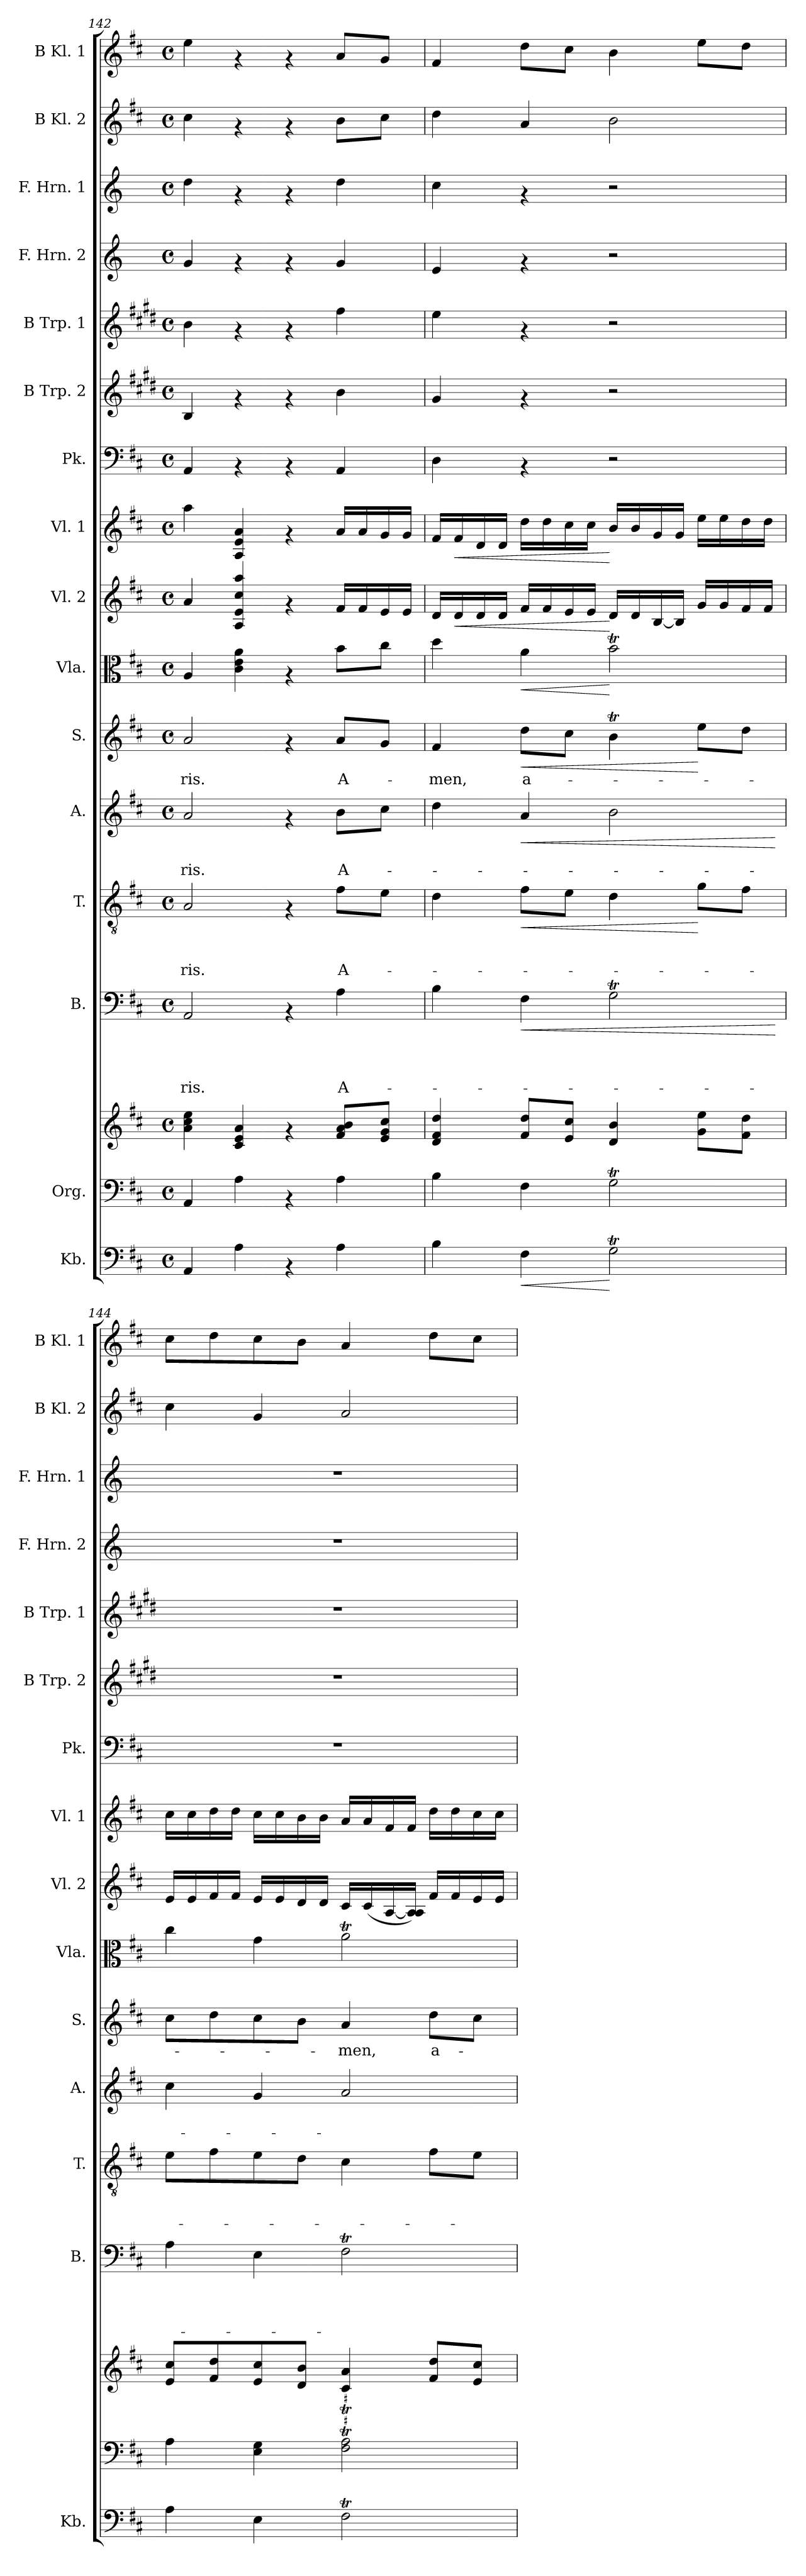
**kern	**dynam	**kern	**kern	**kern	**text	**text	**text	**text	**dynam	**kern	**text	**text	**text	**dynam	**kern	**text	**text	**dynam	**kern	**text	**dynam	**kern	**dynam	**kern	**dynam	**kern	**dynam	**kern	**kern	**kern	**kern	**kern	**kern	**kern
*part16	*part16	*part15	*part15	*part14	*part14	*part14	*part14	*part14	*part14	*part13	*part13	*part13	*part13	*part13	*part12	*part12	*part12	*part12	*part11	*part11	*part11	*part10	*part10	*part9	*part9	*part8	*part8	*part7	*part6	*part5	*part4	*part3	*part2	*part1
*staff17	*staff17	*staff16	*staff15	*staff14	*staff14	*staff14	*staff14	*staff14	*staff14	*staff13	*staff13	*staff13	*staff13	*staff13	*staff12	*staff12	*staff12	*staff12	*staff11	*staff11	*staff11	*staff10	*staff10	*staff9	*staff9	*staff8	*staff8	*staff7	*staff6	*staff5	*staff4	*staff3	*staff2	*staff1
*I"Kb.	*	*I"Org.	*	*I"B.	*	*	*	*	*	*I"T.	*	*	*	*	*I"A.	*	*	*	*I"S.	*	*	*I"Vla.	*	*I"Vl. 2	*	*I"Vl. 1	*	*I"Pk.	*I"B Trp. 2	*I"B Trp. 1	*I"F. Hrn. 2	*I"F. Hrn. 1	*I"B Kl. 2	*I"B Kl. 1
*I'Kb.	*	*	*	*I'B.	*	*	*	*	*	*I'T.	*	*	*	*	*I'A.	*	*	*	*I'S.	*	*	*I'Vla.	*	*I'Vl. 2	*	*I'Vl. 1	*	*I'Pk.	*I'B Trp. 2	*I'B Trp. 1	*I'F. Hrn. 2	*I'F. Hrn. 1	*I'B Kl. 2	*I'B Kl. 1
*clefF4	*	*clefF4	*clefG2	*clefF4	*	*	*	*	*	*clefGv2	*	*	*	*	*clefG2	*	*	*	*clefG2	*	*	*clefC3	*	*clefG2	*	*clefG2	*	*clefF4	*clefG2	*clefG2	*clefG2	*clefG2	*clefG2	*clefG2
*	*	*	*	*	*	*	*	*	*	*	*	*	*	*	*	*	*	*	*	*	*	*	*	*	*	*	*	*	*ITrd1c2	*ITrd1c2	*ITrd-1c-2	*ITrd-1c-2	*	*
*k[f#c#]	*	*k[f#c#]	*k[f#c#]	*k[f#c#]	*	*	*	*	*	*k[f#c#]	*	*	*	*	*k[f#c#]	*	*	*	*k[f#c#]	*	*	*k[f#c#]	*	*k[f#c#]	*	*k[f#c#]	*	*k[f#c#]	*k[f#c#]	*k[f#c#]	*k[f#c#]	*k[f#c#]	*k[f#c#]	*k[f#c#]
*D:	*	*D:	*D:	*D:	*	*	*	*	*	*D:	*	*	*	*	*D:	*	*	*	*D:	*	*	*D:	*	*D:	*	*D:	*	*D:	*D:	*D:	*D:	*D:	*D:	*D:
*M4/4	*	*M4/4	*M4/4	*M4/4	*	*	*	*	*	*M4/4	*	*	*	*	*M4/4	*	*	*	*M4/4	*	*	*M4/4	*	*M4/4	*	*M4/4	*	*M4/4	*M4/4	*M4/4	*M4/4	*M4/4	*M4/4	*M4/4
*met(c)	*	*met(c)	*met(c)	*met(c)	*	*	*	*	*	*met(c)	*	*	*	*	*met(c)	*	*	*	*met(c)	*	*	*met(c)	*	*met(c)	*	*met(c)	*	*met(c)	*met(c)	*met(c)	*met(c)	*met(c)	*met(c)	*met(c)
=142	=142	=142	=142	=142	=142	=142	=142	=142	=142	=142	=142	=142	=142	=142	=142	=142	=142	=142	=142	=142	=142	=142	=142	=142	=142	=142	=142	=142	=142	=142	=142	=142	=142	=142
!	!	!	!	!	!	!	!	!LO:LY:b	!	!	!	!	!LO:LY:b	!	!	!	!LO:LY:b	!	!	!LO:LY:b	!	!	!	!	!	!	!	!	!	!	!	!	!	!
4AA/	.	4AA/	4a\ 4cc#\ 4ee\	2AA/	.	.	.	-ris.	.	2A/	.	.	-ris.	.	2a/	.	-ris.	.	2a/	-ris.	.	4A/	.	4a/	.	4aa\	.	4AA/	4A/	4a\	4a/	4ee\	4cc#\	4ee\
4A\	.	4A\	4c#/ 4e/ 4a/	.	.	.	.	.	.	.	.	.	.	.	.	.	.	.	.	.	.	4c#\ 4e\ 4a\	.	4A/ 4e/ 4cc#/ 4aa/	.	4A/ 4e/ 4a/	.	4rAA	4rf	4rf	4rf	4rf	4rf	4rf
4rAA	.	4rAA	4rf	4rAA	.	.	.	.	.	4rF	.	.	.	.	4rf	.	.	.	4rf	.	.	4rG	.	4rf	.	4rf	.	4rAA	4rf	4rf	4rf	4rf	4rf	4rf
!	!	!	!	!	!	!	!	!LO:LY:b	!	!	!	!	!LO:LY:b	!	!	!	!LO:LY:b	!	!	!LO:LY:b	!	!	!	!	!	!	!	!	!	!	!	!	!	!
4A\	.	4A\	8f#/ 8a/ 8b/L	4A\	.	.	.	A-	.	8f#\L	.	.	A-	.	8b\L	.	A-	.	8a/L	A-	.	8b\L	.	16f#/LL	.	16a/LL	.	4AA/	4a\	4ee\	4a/	4ee\	8b\L	8a/L
.	.	.	.	.	.	.	.	.	.	.	.	.	.	.	.	.	.	.	.	.	.	.	.	16f#/	.	16a/	.	.	.	.	.	.	.	.
.	.	.	8e/ 8g/ 8cc#/J	.	.	.	.	.	.	8e\J	.	.	.	.	8cc#\J	.	.	.	8g/J	.	.	8cc#\J	.	16e/	.	16g/	.	.	.	.	.	.	8cc#\J	8g/J
.	.	.	.	.	.	.	.	.	.	.	.	.	.	.	.	.	.	.	.	.	.	.	.	16e/JJ	.	16g/JJ	.	.	.	.	.	.	.	.
=143	=143	=143	=143	=143	=143	=143	=143	=143	=143	=143	=143	=143	=143	=143	=143	=143	=143	=143	=143	=143	=143	=143	=143	=143	=143	=143	=143	=143	=143	=143	=143	=143	=143	=143
!	!	!	!	!	!	!	!	!	!	!	!	!	!	!	!	!	!	!	!	!LO:LY:b	!	!	!	!	!	!	!	!	!	!	!	!	!	!
4B\	.	4B\	4d/ 4f#/ 4dd/	4B\	.	.	.	.	.	4d\	.	.	.	.	4dd\	.	.	.	4f#/	-men,	.	4dd\	.	16d/LL	.	16f#/LL	.	4D\	4f#/	4dd\	4f#/	4dd\	4dd\	4f#/
!	!	!	!	!	!	!	!	!	!	!	!	!	!	!	!	!	!	!	!	!	!	!	!	!	!LO:HP:b	!	!LO:HP:b	!	!	!	!	!	!	!
.	.	.	.	.	.	.	.	.	.	.	.	.	.	.	.	.	.	.	.	.	.	.	.	16d/	<	16f#/	<	.	.	.	.	.	.	.
.	.	.	.	.	.	.	.	.	.	.	.	.	.	.	.	.	.	.	.	.	.	.	.	16d/	.	16d/	.	.	.	.	.	.	.	.
.	.	.	.	.	.	.	.	.	.	.	.	.	.	.	.	.	.	.	.	.	.	.	.	16d/JJ	.	16d/JJ	.	.	.	.	.	.	.	.
!	!LO:HP:b	!	!	!	!	!	!	!	!LO:HP:b	!	!	!	!	!LO:HP:b	!	!	!	!LO:HP:b	!	!LO:LY:b	!LO:HP:b	!	!LO:HP:b	!	!	!	!	!	!	!	!	!	!	!
4F#\	<	4F#\	8f#/ 8dd/L	4F#\	.	.	.	.	<	8f#\L	.	.	.	<	4a/	.	.	<	8dd\L	a-	<	4a\	<	16f#/LL	.	16dd\LL	.	4rAA	4rf	4rf	4rf	4rf	4a/	8dd\L
.	.	.	.	.	.	.	.	.	.	.	.	.	.	.	.	.	.	.	.	.	.	.	.	16f#/	.	16dd\	.	.	.	.	.	.	.	.
.	.	.	8e/ 8cc#/J	.	.	.	.	.	.	8e\J	.	.	.	.	.	.	.	.	8cc#\J	.	.	.	.	16e/	.	16cc#\	.	.	.	.	.	.	.	8cc#\J
.	.	.	.	.	.	.	.	.	.	.	.	.	.	.	.	.	.	.	.	.	.	.	.	16e/JJ	.	16cc#\JJ	.	.	.	.	.	.	.	.
2GT\	[	2GT\	4d/ 4b/	2GT\	.	.	.	.	.	4d\	.	.	.	.	2b\	.	.	.	4bT\	.	.	2bT\	[	16d/LL	[	16b/LL	[	2r	2r	2r	2r	2r	2b\	4b\
.	.	.	.	.	.	.	.	.	.	.	.	.	.	.	.	.	.	.	.	.	.	.	.	16d/	.	16b/	.	.	.	.	.	.	.	.
.	.	.	.	.	.	.	.	.	.	.	.	.	.	.	.	.	.	.	.	.	.	.	.	[>16B/	.	16g/	.	.	.	.	.	.	.	.
.	.	.	.	.	.	.	.	.	.	.	.	.	.	.	.	.	.	.	.	.	.	.	.	16B/JJ]	.	16g/JJ	.	.	.	.	.	.	.	.
.	.	.	8g\ 8ee\L	.	.	.	.	.	.	8g\L	.	.	.	[	.	.	.	.	8ee\L	.	[	.	.	16g/LL	.	16ee\LL	.	.	.	.	.	.	.	8ee\L
.	.	.	.	.	.	.	.	.	.	.	.	.	.	.	.	.	.	.	.	.	.	.	.	16g/	.	16ee\	.	.	.	.	.	.	.	.
.	.	.	8f#\ 8dd\J	.	.	.	.	.	.	8f#\J	.	.	.	.	.	.	.	.	8dd\J	.	.	.	.	16f#/	.	16dd\	.	.	.	.	.	.	.	8dd\J
.	.	.	.	.	.	.	.	.	.	.	.	.	.	.	.	.	.	.	.	.	.	.	.	16f#/JJ	.	16dd\JJ	.	.	.	.	.	.	.	.
.	.	.	.	.	.	.	.	.	[	.	.	.	.	.	.	.	.	[	.	.	.	.	.	.	.	.	.	.	.	.	.	.	.	.
!!LO:PB:g=z
=144	=144	=144	=144	=144	=144	=144	=144	=144	=144	=144	=144	=144	=144	=144	=144	=144	=144	=144	=144	=144	=144	=144	=144	=144	=144	=144	=144	=144	=144	=144	=144	=144	=144	=144
4A\	.	4A\	8e/ 8cc#/L	4A\	.	.	.	.	.	8e\L	.	.	.	.	4cc#\	.	.	.	8cc#\L	.	.	4cc#\	.	16e/LL	.	16cc#\LL	.	1r	1r	1r	1r	1r	4cc#\	8cc#\L
.	.	.	.	.	.	.	.	.	.	.	.	.	.	.	.	.	.	.	.	.	.	.	.	16e/	.	16cc#\	.	.	.	.	.	.	.	.
.	.	.	8f#/ 8dd/	.	.	.	.	.	.	8f#\	.	.	.	.	.	.	.	.	8dd\	.	.	.	.	16f#/	.	16dd\	.	.	.	.	.	.	.	8dd\
.	.	.	.	.	.	.	.	.	.	.	.	.	.	.	.	.	.	.	.	.	.	.	.	16f#/JJ	.	16dd\JJ	.	.	.	.	.	.	.	.
4E\	.	4E\ 4G\	8e/ 8cc#/	4E\	.	.	.	.	.	8e\	.	.	.	.	4g/	.	.	.	8cc#\	.	.	4g\	.	16e/LL	.	16cc#\LL	.	.	.	.	.	.	4g/	8cc#\
.	.	.	.	.	.	.	.	.	.	.	.	.	.	.	.	.	.	.	.	.	.	.	.	16e/	.	16cc#\	.	.	.	.	.	.	.	.
.	.	.	8d/ 8b/J	.	.	.	.	.	.	8d\J	.	.	.	.	.	.	.	.	8b\J	.	.	.	.	16d/	.	16b\	.	.	.	.	.	.	.	8b\J
.	.	.	.	.	.	.	.	.	.	.	.	.	.	.	.	.	.	.	.	.	.	.	.	16d/JJ	.	16b\JJ	.	.	.	.	.	.	.	.
!	!	!	!	!	!	!	!	!	!	!	!	!	!	!	!	!	!	!	!	!LO:LY:b	!	!	!	!	!	!	!	!	!	!	!	!	!	!
2F#t\	.	2F#\T 2A\T	4c#/ 4a/	2F#t\	.	.	.	.	.	4c#\	.	.	.	.	2a/	.	.	.	4a/	-men,	.	2aT\	.	16c#/LL	.	16a/LL	.	.	.	.	.	.	2a/	4a/
.	.	.	.	.	.	.	.	.	.	.	.	.	.	.	.	.	.	.	.	.	.	.	.	(>16c#/	.	16a/	.	.	.	.	.	.	.	.
.	.	.	.	.	.	.	.	.	.	.	.	.	.	.	.	.	.	.	.	.	.	.	.	[>16A/	.	16f#/	.	.	.	.	.	.	.	.
.	.	.	.	.	.	.	.	.	.	.	.	.	.	.	.	.	.	.	.	.	.	.	.	16A/] 16A/JJ)	.	16f#/JJ	.	.	.	.	.	.	.	.
!	!	!	!	!	!	!	!	!	!	!	!	!	!	!	!	!	!	!	!	!LO:LY:b	!	!	!	!	!	!	!	!	!	!	!	!	!	!
.	.	.	8f#/ 8dd/L	.	.	.	.	.	.	8f#\L	.	.	.	.	.	.	.	.	8dd\L	a-	.	.	.	16f#/LL	.	16dd\LL	.	.	.	.	.	.	.	8dd\L
.	.	.	.	.	.	.	.	.	.	.	.	.	.	.	.	.	.	.	.	.	.	.	.	16f#/	.	16dd\	.	.	.	.	.	.	.	.
.	.	.	8e/ 8cc#/J	.	.	.	.	.	.	8e\J	.	.	.	.	.	.	.	.	8cc#\J	.	.	.	.	16e/	.	16cc#\	.	.	.	.	.	.	.	8cc#\J
.	.	.	.	.	.	.	.	.	.	.	.	.	.	.	.	.	.	.	.	.	.	.	.	16e/JJ	.	16cc#\JJ	.	.	.	.	.	.	.	.
=	=	=	=	=	=	=	=	=	=	=	=	=	=	=	=	=	=	=	=	=	=	=	=	=	=	=	=	=	=	=	=	=	=	=
*-	*-	*-	*-	*-	*-	*-	*-	*-	*-	*-	*-	*-	*-	*-	*-	*-	*-	*-	*-	*-	*-	*-	*-	*-	*-	*-	*-	*-	*-	*-	*-	*-	*-	*-
